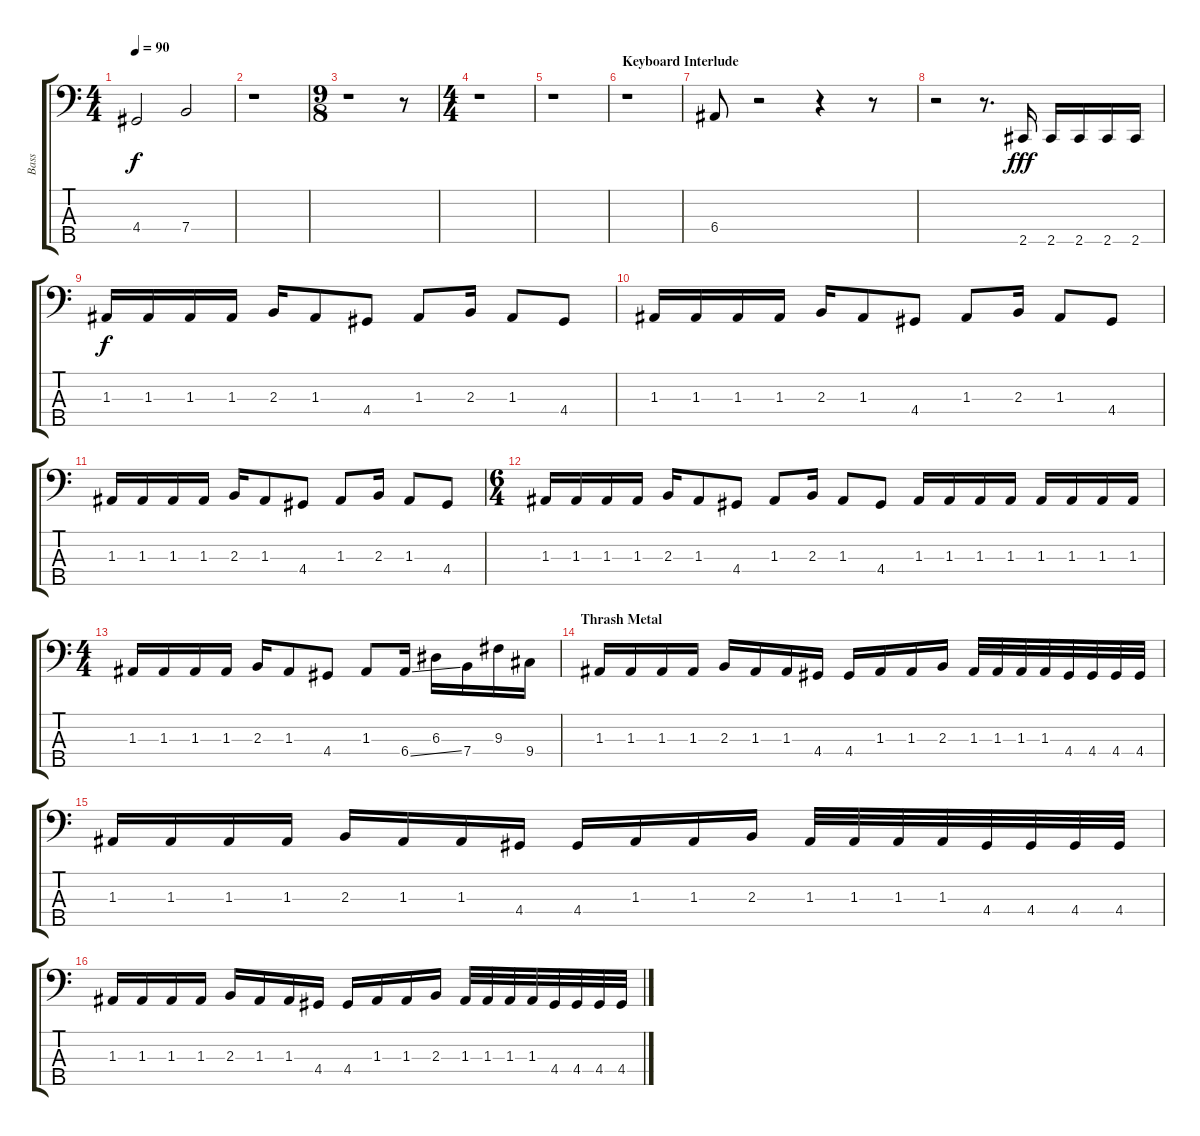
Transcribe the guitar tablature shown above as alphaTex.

\track ("Bass" "Bass") {instrument electricbassfinger}
\staff {score tabs}
\tuning (G2 D2 A1 E1 B0) {hide}
\ts (4 4)
\tempo 90
\clef f4
\ks c
4.4.2{dy f} 7.4.2 |
r.1 |
\ts (9 8)
r.1 r.8 |
\ts (4 4)
r.1 |
r.1 |
\section ("" "Keyboard Interlude")
r.1 |
6.4.8{volume 14} r.2 r.4 r.8 |
r.2 r.8{d} 2.5.16{dy fff} 2.5.16 2.5.16 2.5.16 2.5.16 |
1.3.16{dy f} 1.3.16 1.3.16 1.3.16 2.3.16 1.3.8 4.4.8 1.3.8 2.3.16 1.3.8 4.4.8 |
1.3.16 1.3.16 1.3.16 1.3.16 2.3.16 1.3.8 4.4.8 1.3.8 2.3.16 1.3.8 4.4.8 |
1.3.16 1.3.16 1.3.16 1.3.16 2.3.16 1.3.8 4.4.8 1.3.8 2.3.16 1.3.8 4.4.8 |
\ts (6 4)
1.3.16 1.3.16 1.3.16 1.3.16 2.3.16 1.3.8 4.4.8 1.3.8 2.3.16 1.3.8 4.4.8 1.3.16 1.3.16 1.3.16 1.3.16 1.3.16 1.3.16 1.3.16 1.3.16 |
\ts (4 4)
1.3.16 1.3.16 1.3.16 1.3.16 2.3.16 1.3.8 4.4.8 1.3.8 6.4{ss}.16 6.3.16 7.4.16 9.3.16 9.4.16 |
\section ("" "Thrash Metal")
1.3.16 1.3.16 1.3.16 1.3.16 2.3.16 1.3.16 1.3.16 4.4.16 4.4.16 1.3.16 1.3.16 2.3.16 1.3.32 1.3.32 1.3.32 1.3.32 4.4.32 4.4.32 4.4.32 4.4.32 |
1.3.16 1.3.16 1.3.16 1.3.16 2.3.16 1.3.16 1.3.16 4.4.16 4.4.16 1.3.16 1.3.16 2.3.16 1.3.32 1.3.32 1.3.32 1.3.32 4.4.32 4.4.32 4.4.32 4.4.32 |
1.3.16 1.3.16 1.3.16 1.3.16 2.3.16 1.3.16 1.3.16 4.4.16 4.4.16 1.3.16 1.3.16 2.3.16 1.3.32 1.3.32 1.3.32 1.3.32 4.4.32 4.4.32 4.4.32 4.4.32
